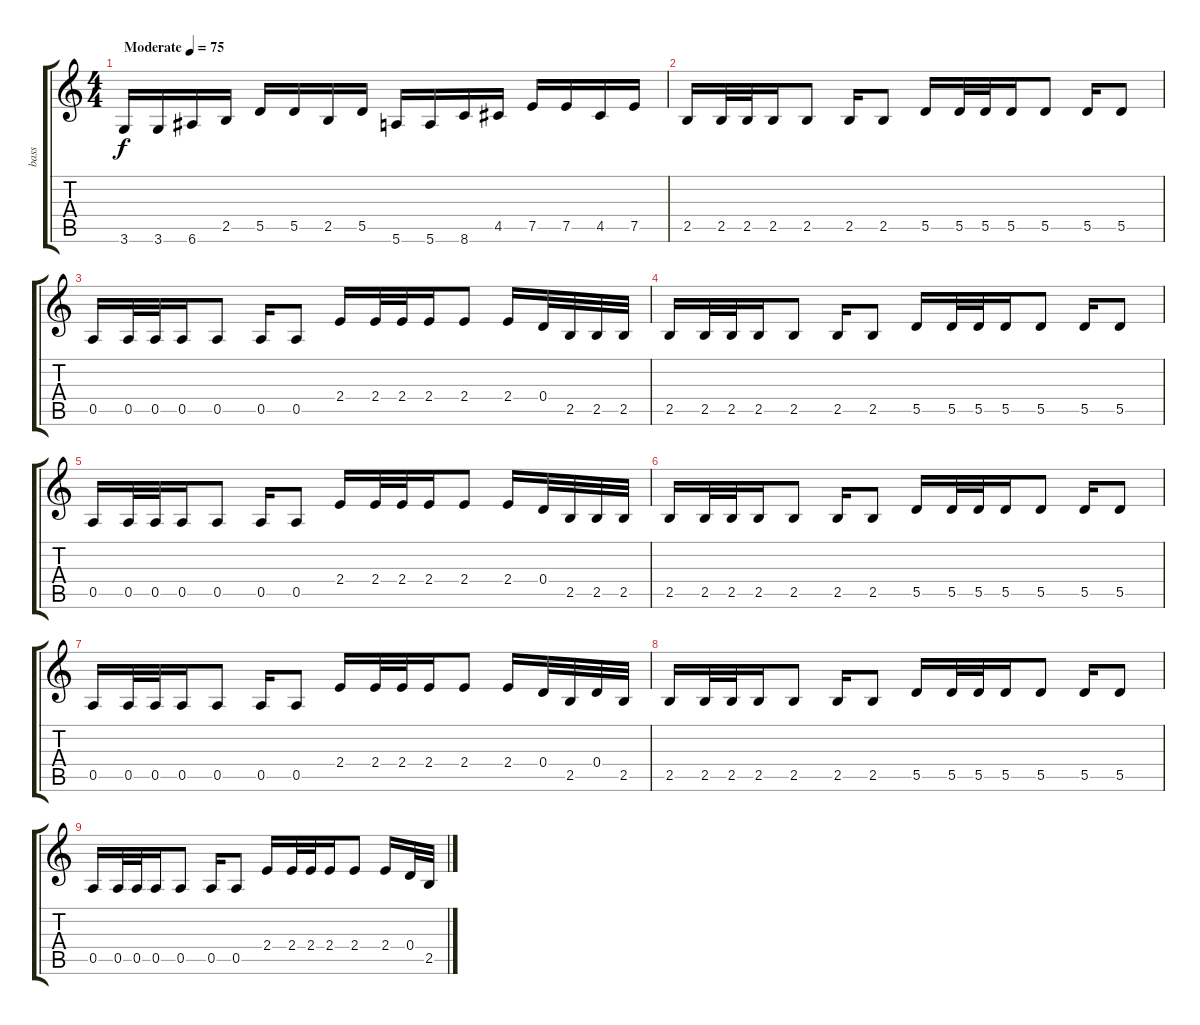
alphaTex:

\track ("bass" "bass") {instrument electricbassfinger}
\staff {score tabs}
\tuning (E4 B3 G3 D3 A2 E2) {hide}
\ts (4 4)
\tempo (75 "Moderate")
\clef g2
\ks c
3.6.16{dy f instrument electricbassfinger} 3.6.16 6.6.16 2.5.16 5.5.16 5.5.16 2.5.16 5.5.16 5.6.16 5.6.16 8.6.16 4.5.16 7.5.16 7.5.16 4.5.16 7.5.16 |
2.5.16 2.5.32 2.5.32 2.5.16 2.5.8 2.5.16 2.5.8 5.5.16 5.5.32 5.5.32 5.5.16 5.5.8 5.5.16 5.5.8 |
0.5.16 0.5.32 0.5.32 0.5.16 0.5.8 0.5.16 0.5.8 2.4.16 2.4.32 2.4.32 2.4.16 2.4.8 2.4.16 0.4.32 2.5.32 2.5.32 2.5.32 |
2.5.16 2.5.32 2.5.32 2.5.16 2.5.8 2.5.16 2.5.8 5.5.16 5.5.32 5.5.32 5.5.16 5.5.8 5.5.16 5.5.8 |
0.5.16 0.5.32 0.5.32 0.5.16 0.5.8 0.5.16 0.5.8 2.4.16 2.4.32 2.4.32 2.4.16 2.4.8 2.4.16 0.4.32 2.5.32 2.5.32 2.5.32 |
2.5.16 2.5.32 2.5.32 2.5.16 2.5.8 2.5.16 2.5.8 5.5.16 5.5.32 5.5.32 5.5.16 5.5.8 5.5.16 5.5.8 |
0.5.16 0.5.32 0.5.32 0.5.16 0.5.8 0.5.16 0.5.8 2.4.16 2.4.32 2.4.32 2.4.16 2.4.8 2.4.16 0.4.32 2.5.32 0.4.32 2.5.32 |
2.5.16 2.5.32 2.5.32 2.5.16 2.5.8 2.5.16 2.5.8 5.5.16 5.5.32 5.5.32 5.5.16 5.5.8 5.5.16 5.5.8 |
0.5.16 0.5.32 0.5.32 0.5.16 0.5.8 0.5.16 0.5.8 2.4.16 2.4.32 2.4.32 2.4.16 2.4.8 2.4.16 0.4.32 2.5.32
